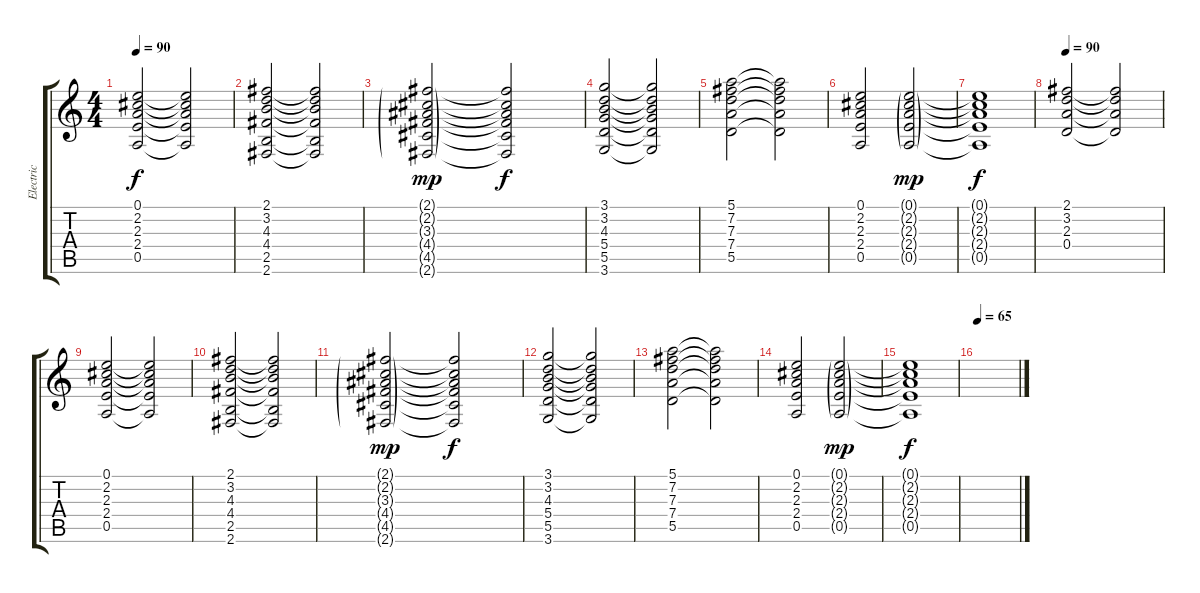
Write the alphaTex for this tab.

\track ("Electric" "Electric") {instrument overdrivenguitar}
\staff {score tabs}
\tuning (E4 B3 G3 D3 A2 E2) {hide}
\ts (4 4)
\tempo 90
\clef g2
\ks c
(0.1 2.2 2.3 2.4 0.5).2{dy f} (0.1{t} 2.2{t} 2.3{t} 2.4{t} 0.5{t}).2 |
(2.1 3.2 4.3 4.4 2.5 2.6).2 (2.1{t} 3.2{t} 4.3{t} 4.4{t} 2.5{t} 2.6{t}).2 |
(2.1{g} 2.2{g} 3.3{g} 4.4{g} 4.5{g} 2.6{g}).2{dy mp} (2.1{t} 2.2{t} 3.3{t} 4.4{t} 4.5{t} 2.6{t}).2{dy f} |
(3.1 3.2 4.3 5.4 5.5 3.6).2 (3.1{t} 3.2{t} 4.3{t} 5.4{t} 5.5{t} 3.6{t}).2 |
(5.1 7.2 7.3 7.4 5.5).2 (5.1{t} 7.2{t} 7.3{t} 7.4{t} 5.5{t}).2 |
(0.1 2.2 2.3 2.4 0.5).2 (0.1{g} 2.2{g} 2.3{g} 2.4{g} 0.5{g}).2{dy mp} |
(0.1{t} 2.2{t} 2.3{t} 2.4{t} 0.5{t}).1{dy f} |
\tempo 90
(2.1 3.2 2.3 0.4).2 (2.1{t} 3.2{t} 2.3{t} 0.4{t}).2 |
(0.1 2.2 2.3 2.4 0.5).2 (0.1{t} 2.2{t} 2.3{t} 2.4{t} 0.5{t}).2 |
(2.1 3.2 4.3 4.4 2.5 2.6).2 (2.1{t} 3.2{t} 4.3{t} 4.4{t} 2.5{t} 2.6{t}).2 |
(2.1{g} 2.2{g} 3.3{g} 4.4{g} 4.5{g} 2.6{g}).2{dy mp} (2.1{t} 2.2{t} 3.3{t} 4.4{t} 4.5{t} 2.6{t}).2{dy f} |
(3.1 3.2 4.3 5.4 5.5 3.6).2 (3.1{t} 3.2{t} 4.3{t} 5.4{t} 5.5{t} 3.6{t}).2 |
(5.1 7.2 7.3 7.4 5.5).2 (5.1{t} 7.2{t} 7.3{t} 7.4{t} 5.5{t}).2 |
(0.1 2.2 2.3 2.4 0.5).2 (0.1{g} 2.2{g} 2.3{g} 2.4{g} 0.5{g}).2{dy mp} |
(0.1{t} 2.2{t} 2.3{t} 2.4{t} 0.5{t}).1{dy f} |
\tempo 65
